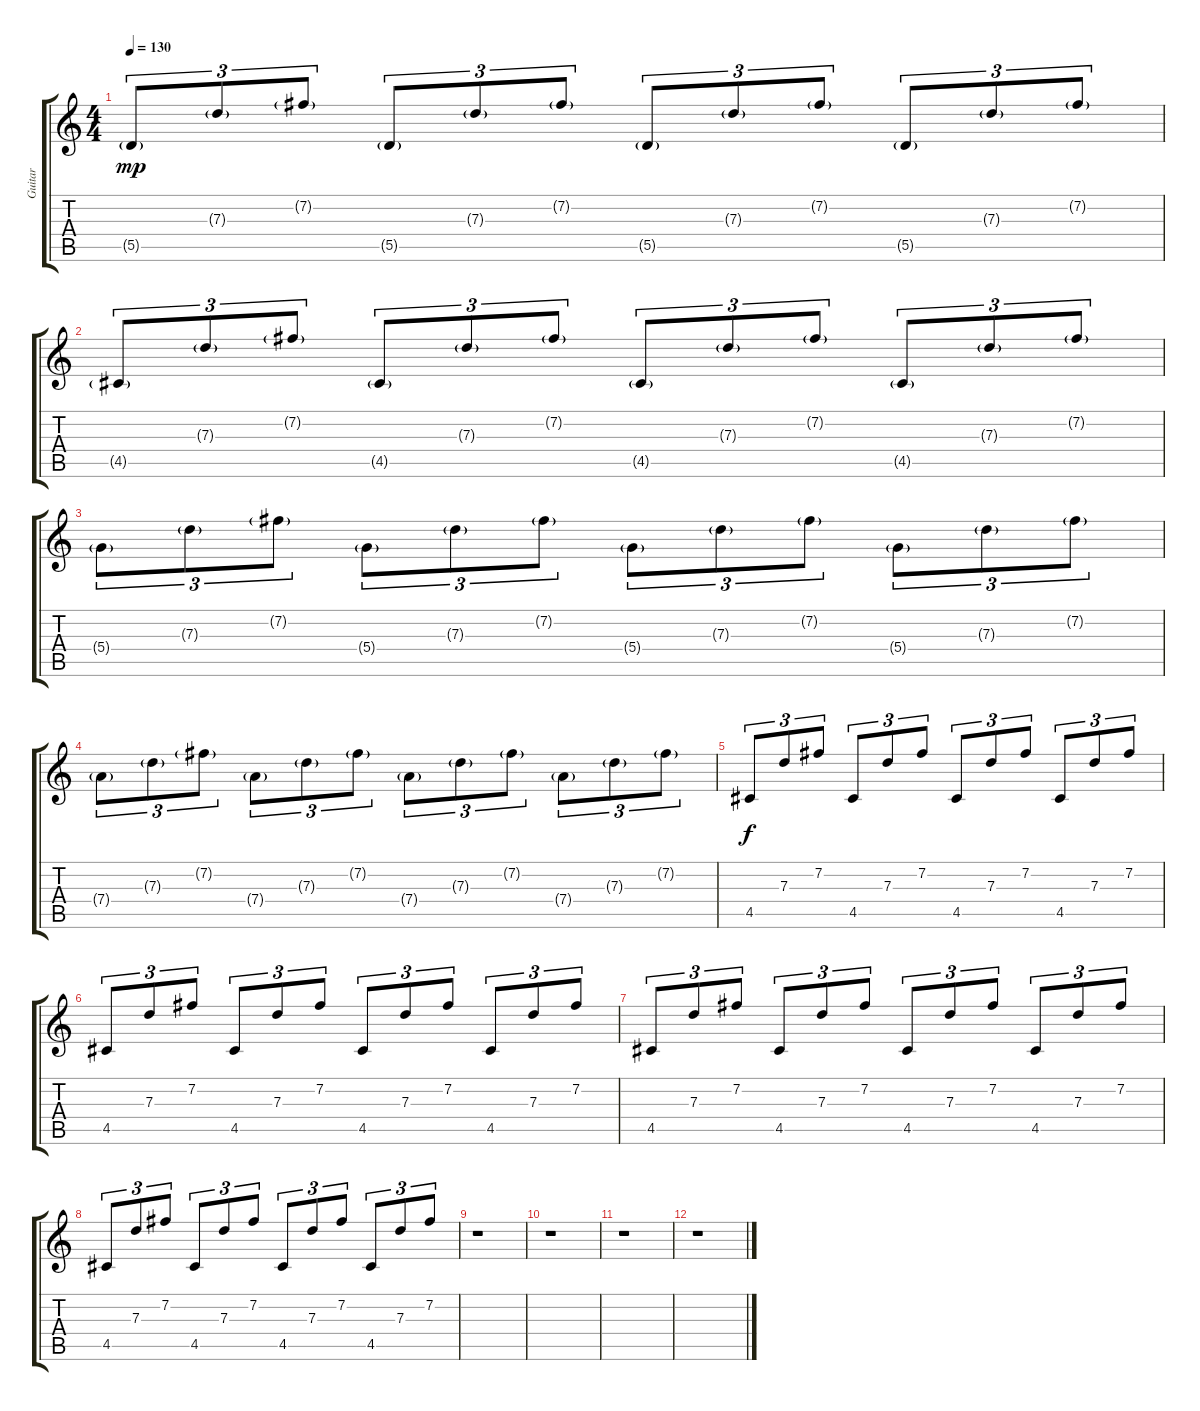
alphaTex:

\track ("Guitar" "Guitar") {instrument electricguitarjazz}
\staff {score tabs}
\tuning (E4 B3 G3 D3 A2 E2) {hide}
\ts (4 4)
\tempo 130
\clef g2
\ks c
5.5{g}.8{tu (3 2) dy mp} 7.3{g}.8{tu (3 2)} 7.2{g}.8{tu (3 2)} 5.5{g}.8{tu (3 2)} 7.3{g}.8{tu (3 2)} 7.2{g}.8{tu (3 2)} 5.5{g}.8{tu (3 2)} 7.3{g}.8{tu (3 2)} 7.2{g}.8{tu (3 2)} 5.5{g}.8{tu (3 2)} 7.3{g}.8{tu (3 2)} 7.2{g}.8{tu (3 2)} |
4.5{g}.8{tu (3 2)} 7.3{g}.8{tu (3 2)} 7.2{g}.8{tu (3 2)} 4.5{g}.8{tu (3 2)} 7.3{g}.8{tu (3 2)} 7.2{g}.8{tu (3 2)} 4.5{g}.8{tu (3 2)} 7.3{g}.8{tu (3 2)} 7.2{g}.8{tu (3 2)} 4.5{g}.8{tu (3 2)} 7.3{g}.8{tu (3 2)} 7.2{g}.8{tu (3 2)} |
5.4{g}.8{tu (3 2)} 7.3{g}.8{tu (3 2)} 7.2{g}.8{tu (3 2)} 5.4{g}.8{tu (3 2)} 7.3{g}.8{tu (3 2)} 7.2{g}.8{tu (3 2)} 5.4{g}.8{tu (3 2)} 7.3{g}.8{tu (3 2)} 7.2{g}.8{tu (3 2)} 5.4{g}.8{tu (3 2)} 7.3{g}.8{tu (3 2)} 7.2{g}.8{tu (3 2)} |
7.4{g}.8{tu (3 2)} 7.3{g}.8{tu (3 2)} 7.2{g}.8{tu (3 2)} 7.4{g}.8{tu (3 2)} 7.3{g}.8{tu (3 2)} 7.2{g}.8{tu (3 2)} 7.4{g}.8{tu (3 2)} 7.3{g}.8{tu (3 2)} 7.2{g}.8{tu (3 2)} 7.4{g}.8{tu (3 2)} 7.3{g}.8{tu (3 2)} 7.2{g}.8{tu (3 2)} |
4.5.8{tu (3 2) dy f volume 11} 7.3.8{tu (3 2)} 7.2.8{tu (3 2)} 4.5.8{tu (3 2)} 7.3.8{tu (3 2)} 7.2.8{tu (3 2)} 4.5.8{tu (3 2)} 7.3.8{tu (3 2)} 7.2.8{tu (3 2)} 4.5.8{tu (3 2)} 7.3.8{tu (3 2)} 7.2.8{tu (3 2)} |
4.5.8{tu (3 2) volume 12} 7.3.8{tu (3 2)} 7.2.8{tu (3 2)} 4.5.8{tu (3 2)} 7.3.8{tu (3 2)} 7.2.8{tu (3 2)} 4.5.8{tu (3 2)} 7.3.8{tu (3 2)} 7.2.8{tu (3 2)} 4.5.8{tu (3 2)} 7.3.8{tu (3 2)} 7.2.8{tu (3 2)} |
4.5.8{tu (3 2) volume 13} 7.3.8{tu (3 2)} 7.2.8{tu (3 2)} 4.5.8{tu (3 2)} 7.3.8{tu (3 2)} 7.2.8{tu (3 2)} 4.5.8{tu (3 2)} 7.3.8{tu (3 2)} 7.2.8{tu (3 2)} 4.5.8{tu (3 2)} 7.3.8{tu (3 2)} 7.2.8{tu (3 2)} |
4.5.8{tu (3 2) volume 14} 7.3.8{tu (3 2)} 7.2.8{tu (3 2)} 4.5.8{tu (3 2)} 7.3.8{tu (3 2)} 7.2.8{tu (3 2)} 4.5.8{tu (3 2) volume 16} 7.3.8{tu (3 2)} 7.2.8{tu (3 2)} 4.5.8{tu (3 2)} 7.3.8{tu (3 2)} 7.2.8{tu (3 2)} |
r.1 |
r.1 |
r.1 |
r.1
